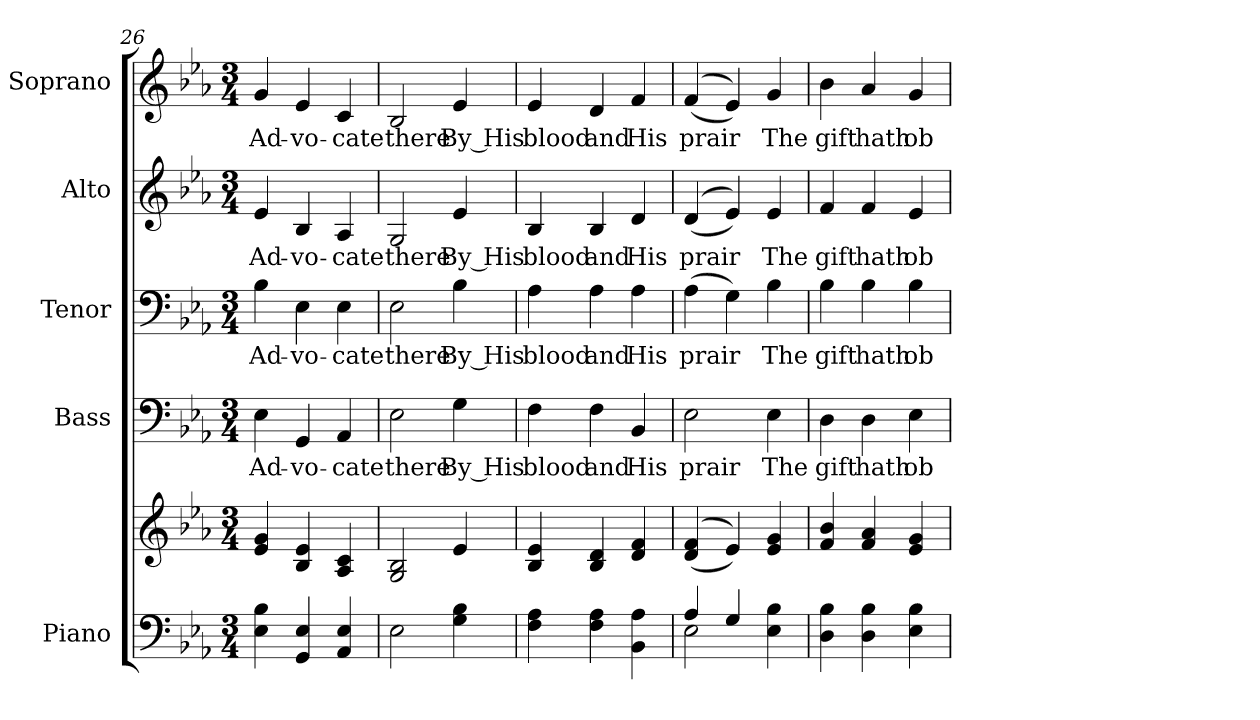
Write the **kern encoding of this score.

**kern	**kern	**kern	**text	**kern	**text	**kern	**text	**kern	**text
*part5	*part5	*part4	*part4	*part3	*part3	*part2	*part2	*part1	*part1
*staff6	*staff5	*staff4	*staff4	*staff3	*staff3	*staff2	*staff2	*staff1	*staff1
*I"Piano	*	*I"Bass	*	*I"Tenor	*	*I"Alto	*	*I"Soprano	*
*I'Pno.	*	*I'B.	*	*I'T.	*	*I'A.	*	*I'S.	*
*clefF4	*clefG2	*clefF4	*	*clefF4	*	*clefG2	*	*clefG2	*
*k[b-e-a-]	*k[b-e-a-]	*k[b-e-a-]	*	*k[b-e-a-]	*	*k[b-e-a-]	*	*k[b-e-a-]	*
*E-:	*E-:	*E-:	*	*E-:	*	*E-:	*	*E-:	*
*M3/4	*M3/4	*M3/4	*	*M3/4	*	*M3/4	*	*M3/4	*
=26	=26	=26	=26	=26	=26	=26	=26	=26	=26
!	!	!	!LO:LY:b:color=#000000	!	!	!	!	!	!
!	!	!	!	!	!LO:LY:b:color=#000000	!	!	!	!
!	!	!	!	!	!	!	!LO:LY:b:color=#000000	!	!
!	!	!	!	!	!	!	!	!	!LO:LY:b:color=#000000
4E-i\ 4B-i	4e-i/ 4gi	4E-i\	Ad-	4B-i\	Ad-	4e-i/	Ad-	4gi/	Ad-
!	!	!	!LO:LY:b:color=#000000	!	!	!	!	!	!
!	!	!	!	!	!LO:LY:b:color=#000000	!	!	!	!
!	!	!	!	!	!	!	!LO:LY:b:color=#000000	!	!
!	!	!	!	!	!	!	!	!	!LO:LY:b:color=#000000
4GGi/ 4E-i	4B-i/ 4e-i	4GGi/	-vo-	4E-i\	-vo-	4B-i/	-vo-	4e-i/	-vo-
!	!	!	!LO:LY:b:color=#000000	!	!	!	!	!	!
!	!	!	!	!	!LO:LY:b:color=#000000	!	!	!	!
!	!	!	!	!	!	!	!LO:LY:b:color=#000000	!	!
!	!	!	!	!	!	!	!	!	!LO:LY:b:color=#000000
4AA-i/ 4E-i	4A-i/ 4ci	4AA-i/	-cate	4E-i\	-cate	4A-i/	-cate	4ci/	-cate
!!LO:PB:g=z
=27	=27	=27	=27	=27	=27	=27	=27	=27	=27
!	!	!	!LO:LY:b:color=#000000	!	!	!	!	!	!
!	!	!	!	!	!LO:LY:b:color=#000000	!	!	!	!
!	!	!	!	!	!	!	!LO:LY:b:color=#000000	!	!
!	!	!	!	!	!	!	!	!	!LO:LY:b:color=#000000
2E-i\	2Gi/ 2B-i	2E-i\	there	2E-i\	there	2Gi/	there	2B-i/	there
!	!	!	!LO:LY:b:color=#000000	!	!	!	!	!	!
!	!	!	!	!	!LO:LY:b:color=#000000	!	!	!	!
!	!	!	!	!	!	!	!LO:LY:b:color=#000000	!	!
!	!	!	!	!	!	!	!	!	!LO:LY:b:color=#000000
4Gi\ 4B-i	4e-i/	4Gi\	By His	4B-i\	By His	4e-i/	By His	4e-i/	By His
=28	=28	=28	=28	=28	=28	=28	=28	=28	=28
!	!	!	!LO:LY:b:color=#000000	!	!	!	!	!	!
!	!	!	!	!	!LO:LY:b:color=#000000	!	!	!	!
!	!	!	!	!	!	!	!LO:LY:b:color=#000000	!	!
!	!	!	!	!	!	!	!	!	!LO:LY:b:color=#000000
4Fi\ 4A-i	4B-i/ 4e-i	4Fi\	blood	4A-i\	blood	4B-i/	blood	4e-i/	blood
!	!	!	!LO:LY:b:color=#000000	!	!	!	!	!	!
!	!	!	!	!	!LO:LY:b:color=#000000	!	!	!	!
!	!	!	!	!	!	!	!LO:LY:b:color=#000000	!	!
!	!	!	!	!	!	!	!	!	!LO:LY:b:color=#000000
4Fi\ 4A-i	4B-i/ 4di	4Fi\	and	4A-i\	and	4B-i/	and	4di/	and
!	!	!	!LO:LY:b:color=#000000	!	!	!	!	!	!
!	!	!	!	!	!LO:LY:b:color=#000000	!	!	!	!
!	!	!	!	!	!	!	!LO:LY:b:color=#000000	!	!
!	!	!	!	!	!	!	!	!	!LO:LY:b:color=#000000
4BB-i\ 4A-i	4di/ 4fi	4BB-i/	His	4A-i\	His	4di/	His	4fi/	His
=29	=29	=29	=29	=29	=29	=29	=29	=29	=29
*^	*	*	*	*	*	*	*	*	*
!	!	!	!	!LO:LY:b:color=#000000	!	!	!	!	!	!
!	!	!	!	!	!	!LO:LY:b:color=#000000	!	!	!	!
!	!	!	!	!	!	!	!	!LO:LY:b:color=#000000	!	!
!	!	!	!	!	!	!	!	!	!	!LO:LY:b:color=#000000
4A-i/	2E-i\	((4di/ 4fi	2E-i\	prair	(4A-i\	prair	((4di/	prair	((4fi/	prair
4Gi/	.	4e-i/))	.	.	4Gi\)	.	4e-i/))	.	4e-i/))	.
!	!	!	!	!LO:LY:b:color=#000000	!	!	!	!	!	!
!	!	!	!	!	!	!LO:LY:b:color=#000000	!	!	!	!
!	!	!	!	!	!	!	!	!LO:LY:b:color=#000000	!	!
!	!	!	!	!	!	!	!	!	!	!LO:LY:b:color=#000000
4E-i\ 4B-i	4ryy	4e-i/ 4gi	4E-i\	The	4B-i\	The	4e-i/	The	4gi/	The
*v	*v	*	*	*	*	*	*	*	*	*
!!LO:PB:g=z
=30	=30	=30	=30	=30	=30	=30	=30	=30	=30
*^	*	*	*	*	*	*	*	*	*
!	!	!	!	!LO:LY:b:color=#000000	!	!	!	!	!	!
*v	*v	*	*	*	*	*	*	*	*	*
*^	*	*	*	*	*	*	*	*	*
!	!	!	!	!	!	!LO:LY:b:color=#000000	!	!	!	!
*v	*v	*	*	*	*	*	*	*	*	*
*^	*	*	*	*	*	*	*	*	*
!	!	!	!	!	!	!	!	!LO:LY:b:color=#000000	!	!
*v	*v	*	*	*	*	*	*	*	*	*
*^	*	*	*	*	*	*	*	*	*
!	!	!	!	!	!	!	!	!	!	!LO:LY:b:color=#000000
*v	*v	*	*	*	*	*	*	*	*	*
4Di\ 4B-i	4fi/ 4b-i	4Di\	gift	4B-i\	gift	4fi/	gift	4b-i\	gift
!	!	!	!LO:LY:b:color=#000000	!	!	!	!	!	!
!	!	!	!	!	!LO:LY:b:color=#000000	!	!	!	!
!	!	!	!	!	!	!	!LO:LY:b:color=#000000	!	!
!	!	!	!	!	!	!	!	!	!LO:LY:b:color=#000000
4Di\ 4B-i	4fi/ 4a-i	4Di\	hath	4B-i\	hath	4fi/	hath	4a-i/	hath
!	!	!	!LO:LY:b:color=#000000	!	!	!	!	!	!
!	!	!	!	!	!LO:LY:b:color=#000000	!	!	!	!
!	!	!	!	!	!	!	!LO:LY:b:color=#000000	!	!
!	!	!	!	!	!	!	!	!	!LO:LY:b:color=#000000
4E-i\ 4B-i	4e-i/ 4gi	4E-i\	ob-	4B-i\	ob-	4e-i/	ob-	4gi/	ob-
=	=	=	=	=	=	=	=	=	=
*-	*-	*-	*-	*-	*-	*-	*-	*-	*-
